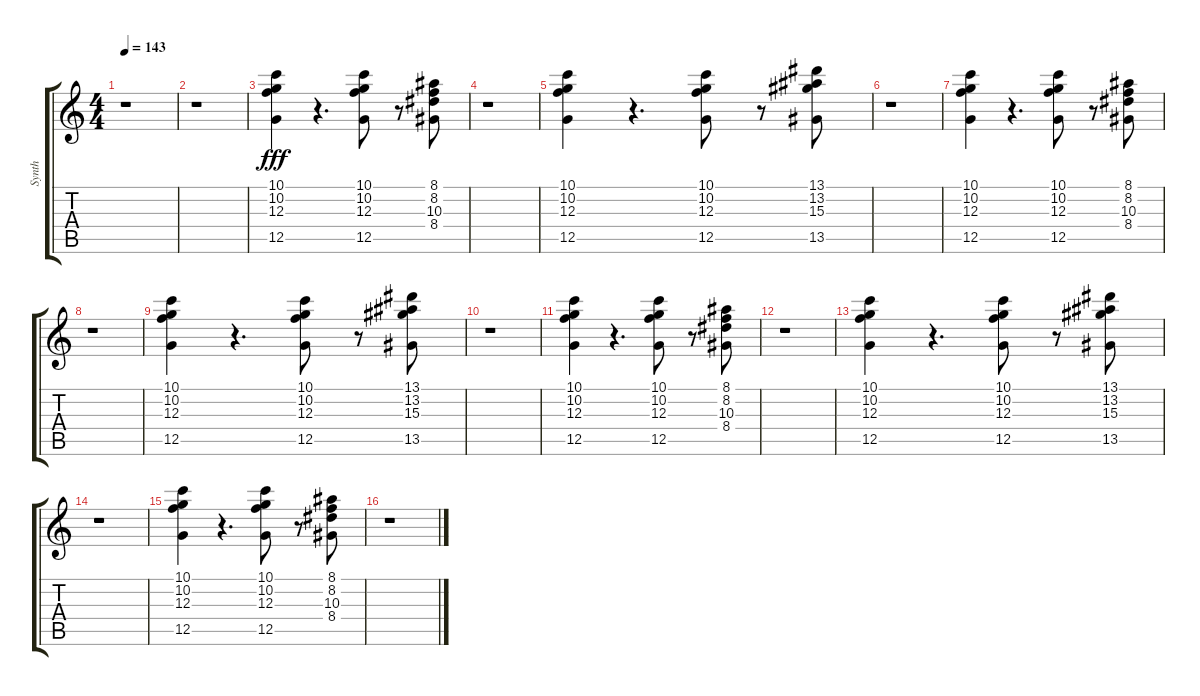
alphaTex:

\track ("Synth" "Synth") {instrument electricguitarclean}
\staff {score tabs}
\tuning (D4 A3 F3 C3 G2 C2) {hide}
\ts (4 4)
\tempo 143
\clef g2
\ks aminor
r.1{dy fff instrument electricguitarclean} |
r.1 |
(10.1 10.2 12.3 12.5).4 r.4{d} (10.1 10.2 12.3 12.5).8 r.8 (8.1 8.2 10.3 8.4).8 |
r.1 |
(10.1 10.2 12.3 12.5).4 r.4{d} (10.1 10.2 12.3 12.5).8 r.8 (13.1 13.2 15.3 13.5).8 |
r.1 |
(10.1 10.2 12.3 12.5).4 r.4{d} (10.1 10.2 12.3 12.5).8 r.8 (8.1 8.2 10.3 8.4).8 |
r.1 |
(10.1 10.2 12.3 12.5).4 r.4{d} (10.1 10.2 12.3 12.5).8 r.8 (13.1 13.2 15.3 13.5).8 |
r.1 |
(10.1 10.2 12.3 12.5).4 r.4{d} (10.1 10.2 12.3 12.5).8 r.8 (8.1 8.2 10.3 8.4).8 |
r.1 |
(10.1 10.2 12.3 12.5).4 r.4{d} (10.1 10.2 12.3 12.5).8 r.8 (13.1 13.2 15.3 13.5).8 |
r.1 |
(10.1 10.2 12.3 12.5).4 r.4{d} (10.1 10.2 12.3 12.5).8 r.8 (8.1 8.2 10.3 8.4).8 |
r.1
